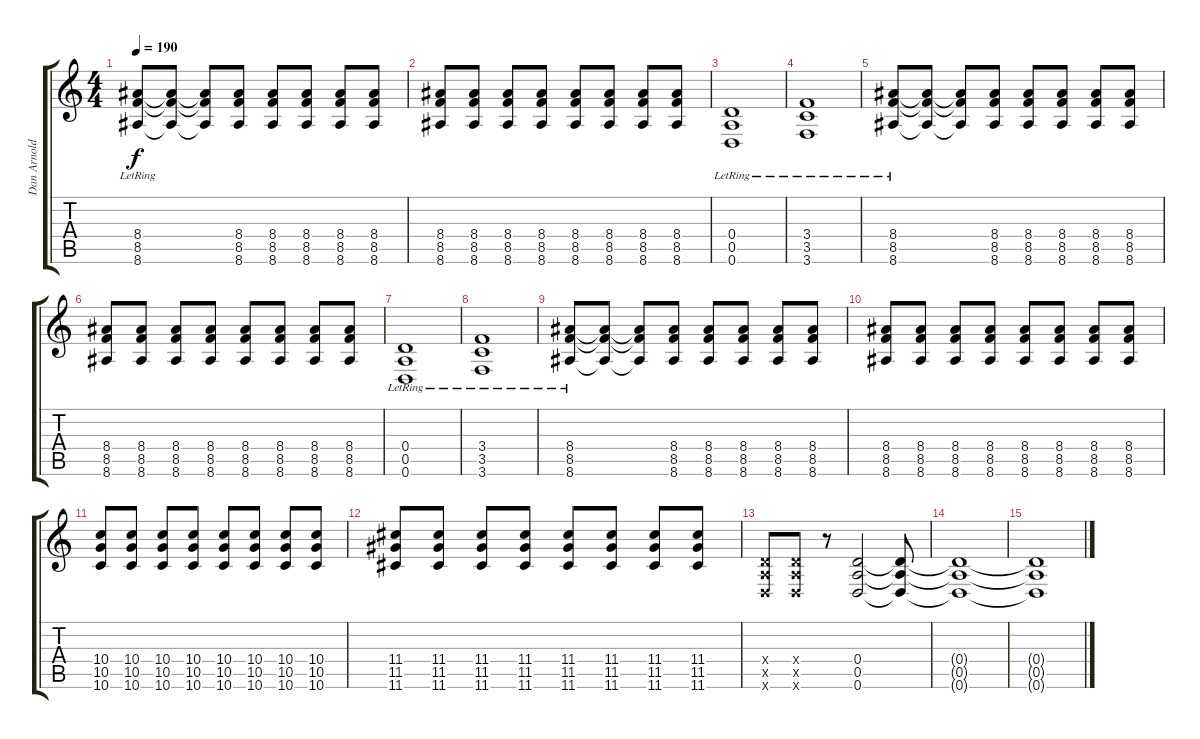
\track ("Dan Arnold" "Dan Arnold") {instrument overdrivenguitar}
\staff {score tabs}
\tuning (E4 B3 G3 D3 A2 D2) {hide}
\ts (4 4)
\tempo 190
\clef g2
\ks c
(8.4{lr} 8.5 8.6).8{dy f} (8.4{t} 8.5{t} 8.6{t}).8 (8.4{t} 8.5{t} 8.6{t}).8 (8.4 8.5 8.6).8 (8.4 8.5 8.6).8 (8.4 8.5 8.6).8 (8.4 8.5 8.6).8 (8.4 8.5 8.6).8 |
(8.4 8.5 8.6).8 (8.4 8.5 8.6).8 (8.4 8.5 8.6).8 (8.4 8.5 8.6).8 (8.4 8.5 8.6).8 (8.4 8.5 8.6).8 (8.4 8.5 8.6).8 (8.4 8.5 8.6).8 |
(0.4{lr} 0.5{lr} 0.6{lr}).1 |
(3.4{lr} 3.5{lr} 3.6{lr}).1 |
(8.4{lr} 8.5 8.6).8 (8.4{t} 8.5{t} 8.6{t}).8 (8.4{t} 8.5{t} 8.6{t}).8 (8.4 8.5 8.6).8 (8.4 8.5 8.6).8 (8.4 8.5 8.6).8 (8.4 8.5 8.6).8 (8.4 8.5 8.6).8 |
(8.4 8.5 8.6).8 (8.4 8.5 8.6).8 (8.4 8.5 8.6).8 (8.4 8.5 8.6).8 (8.4 8.5 8.6).8 (8.4 8.5 8.6).8 (8.4 8.5 8.6).8 (8.4 8.5 8.6).8 |
(0.4{lr} 0.5{lr} 0.6{lr}).1 |
(3.4{lr} 3.5{lr} 3.6{lr}).1 |
(8.4{lr} 8.5 8.6).8 (8.4{t} 8.5{t} 8.6{t}).8 (8.4{t} 8.5{t} 8.6{t}).8 (8.4 8.5 8.6).8 (8.4 8.5 8.6).8 (8.4 8.5 8.6).8 (8.4 8.5 8.6).8 (8.4 8.5 8.6).8 |
(8.4 8.5 8.6).8 (8.4 8.5 8.6).8 (8.4 8.5 8.6).8 (8.4 8.5 8.6).8 (8.4 8.5 8.6).8 (8.4 8.5 8.6).8 (8.4 8.5 8.6).8 (8.4 8.5 8.6).8 |
(10.4 10.5 10.6).8 (10.4 10.5 10.6).8 (10.4 10.5 10.6).8 (10.4 10.5 10.6).8 (10.4 10.5 10.6).8 (10.4 10.5 10.6).8 (10.4 10.5 10.6).8 (10.4 10.5 10.6).8 |
(11.4 11.5 11.6).8 (11.4 11.5 11.6).8 (11.4 11.5 11.6).8 (11.4 11.5 11.6).8 (11.4 11.5 11.6).8 (11.4 11.5 11.6).8 (11.4 11.5 11.6).8 (11.4 11.5 11.6).8 |
(0.4{x} 0.5{x} 0.6{x}).8 (0.4{x} 0.5{x} 0.6{x}).8 r.8 (0.4 0.5 0.6).2 (0.4{t} 0.5{t} 0.6{t}).8 |
(0.4{t} 0.5{t} 0.6{t}).1 |
(0.4{t} 0.5{t} 0.6{t}).1
